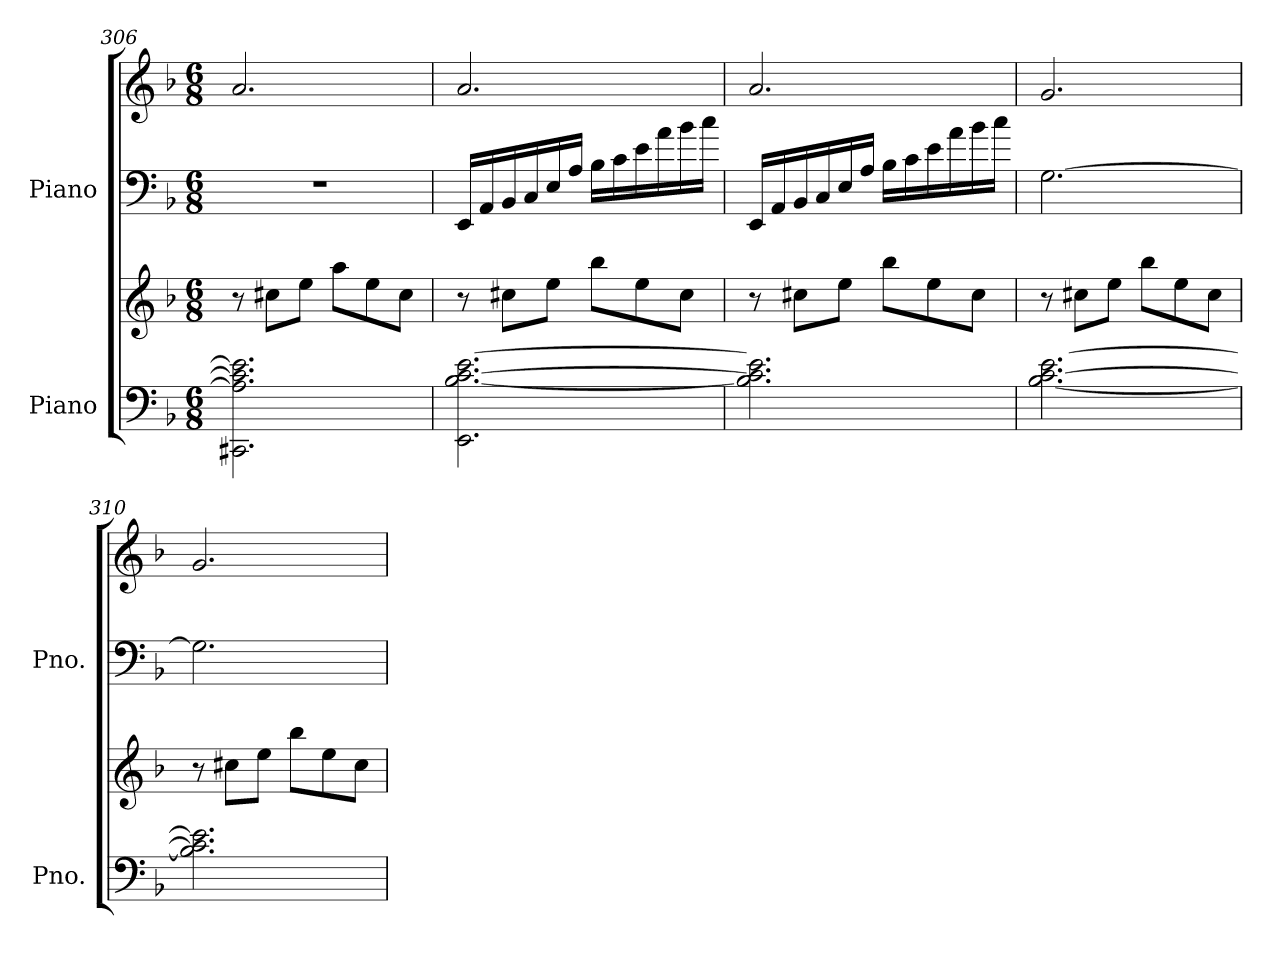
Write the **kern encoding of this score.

**kern	**kern	**kern	**kern
*part2	*part2	*part1	*part1
*staff4	*staff3	*staff2	*staff1
*I"Piano	*	*I"Piano	*
*I'Pno.	*	*I'Pno.	*
*clefF4	*clefG2	*clefF4	*clefG2
*k[b-]	*k[b-]	*k[b-]	*k[b-]
*M6/8	*M6/8	*M6/8	*M6/8
=306	=306	=306	=306
2.CC#X\ 2.A\] 2.c#\] 2.e\]	8r	2.r	2.a/
.	8cc#X\L	.	.
.	8ee\J	.	.
.	8aa\L	.	.
.	8ee\	.	.
.	8cc#\J	.	.
!!LO:LB:g=z
=307	=307	=307	=307
2.EE\ [2.B-\ [2.c\ [2.e\	8r	16EE/LL	2.a/
.	.	16AA/	.
.	8cc#X\L	16BB-/	.
.	.	16C/	.
.	8ee\J	16E/	.
.	.	16A/JJ	.
.	8bb-\L	16B-\LL	.
.	.	16c\	.
.	8ee\	16e\	.
.	.	16a\	.
.	8cc#\J	16b-\	.
.	.	16cc\JJ	.
=308	=308	=308	=308
2.B-\] 2.c\] 2.e\]	8r	16EE/LL	2.a/
.	.	16AA/	.
.	8cc#X\L	16BB-/	.
.	.	16C/	.
.	8ee\J	16E/	.
.	.	16A/JJ	.
.	8bb-\L	16B-\LL	.
.	.	16c\	.
.	8ee\	16e\	.
.	.	16a\	.
.	8cc#\J	16b-\	.
.	.	16cc\JJ	.
=309	=309	=309	=309
[2.B-\ [2.c\ [2.e\	8r	[2.G\	2.g/
.	8cc#X\L	.	.
.	8ee\J	.	.
.	8bb-\L	.	.
.	8ee\	.	.
.	8cc#\J	.	.
!!LO:PB:g=z
=310	=310	=310	=310
2.B-\] 2.c\] 2.e\]	8r	2.G\]	2.g/
.	8cc#X\L	.	.
.	8ee\J	.	.
.	8bb-\L	.	.
.	8ee\	.	.
.	8cc#\J	.	.
=	=	=	=
*-	*-	*-	*-
